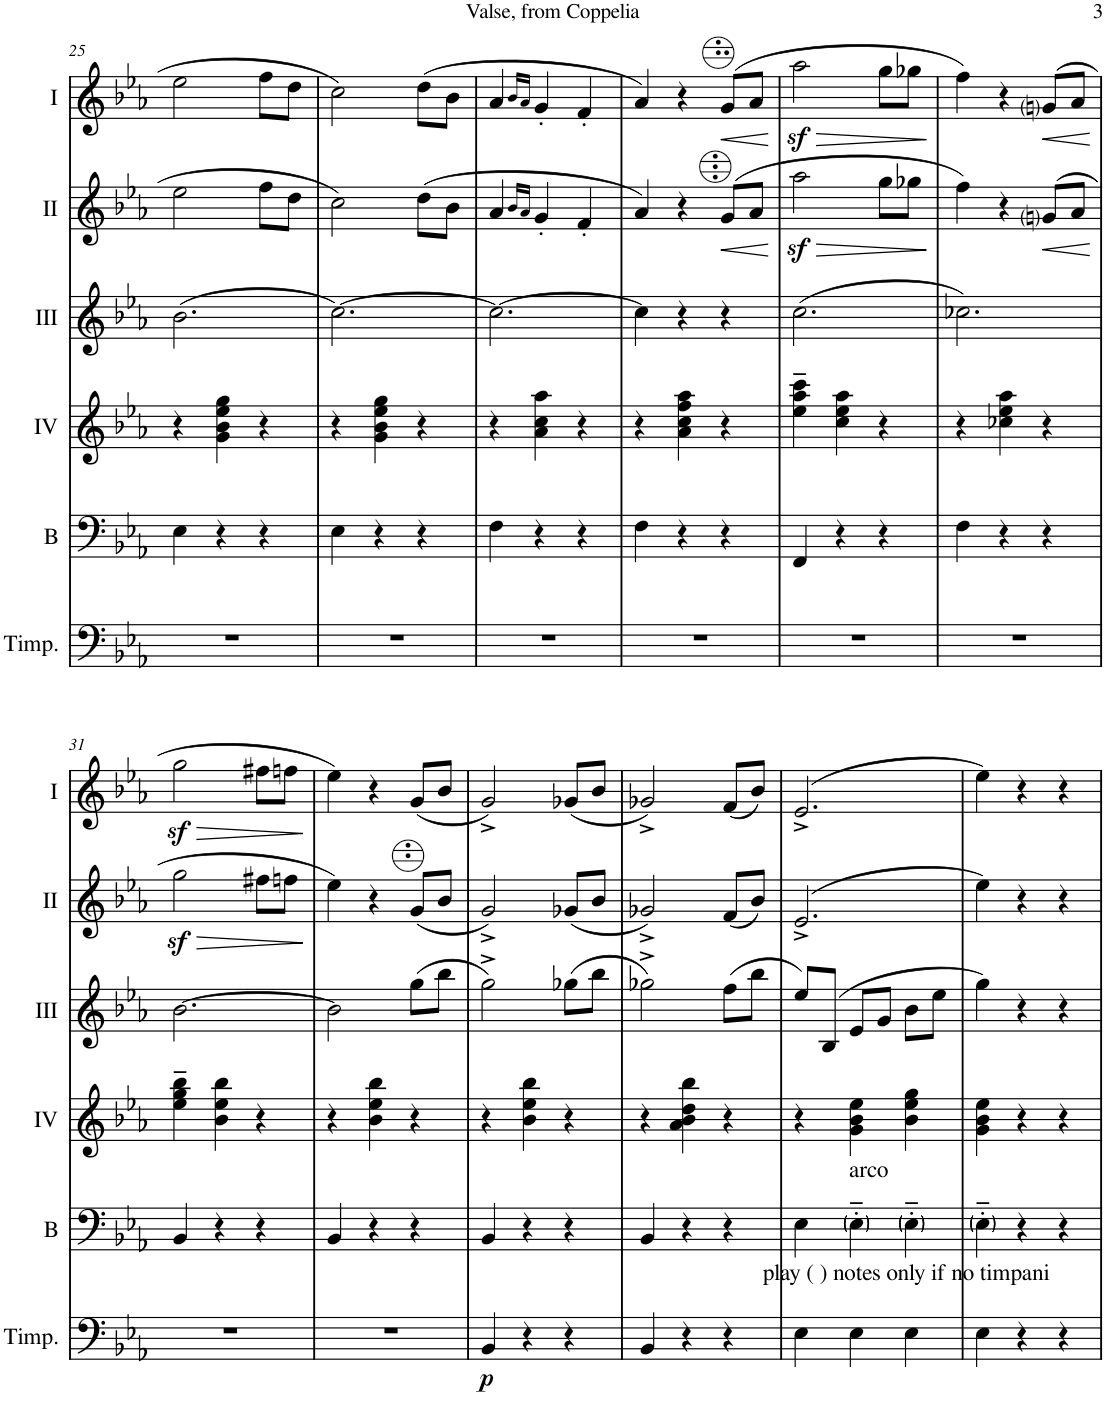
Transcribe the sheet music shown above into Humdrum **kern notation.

**kern	**dynam	**kern	**kern	**kern	**kern	**dynam	**kern	**dynam
*part6	*part6	*part5	*part4	*part3	*part2	*part2	*part1	*part1
*staff6	*staff6	*staff5	*staff4	*staff3	*staff2	*staff2	*staff1	*staff1
*I"Timpani	*	*I"Bass	*I"Acc. 4	*I"Acc. 3	*I"Acc. 2	*	*I"Acc. 1	*
*I'Timp.	*	*I'B	*	*	*	*	*	*
!!LO:PB:g=z
*clefF4	*	*clefF4	*clefG2	*clefG2	*clefG2	*	*clefG2	*
*	*	*Trd7c12	*Trd7c12	*Trd7c12	*	*	*	*
*k[b-e-a-]	*	*k[b-e-a-]	*k[b-e-a-]	*k[b-e-a-]	*k[b-e-a-]	*	*k[b-e-a-]	*
*M3/4	*	*M3/4	*M3/4	*M3/4	*M3/4	*	*M3/4	*
=25	=25	=25	=25	=25	=25	=25	=25	=25
2.r	.	4E-\	4r	(2.b-\	2ee-\	.	2ee-\	.
.	.	4r	4g\ 4b-\ 4ee-\ 4gg\	.	.	.	.	.
.	.	4r	4r	.	8ff\L	.	8ff\L	.
.	.	.	.	.	8dd\J	.	8dd\J	.
=26	=26	=26	=26	=26	=26	=26	=26	=26
2.r	.	4E-\	4r	[2.cc\)	2cc\	.	2cc\	.
.	.	4r	4g\ 4b-\ 4ee-\ 4gg\	.	.	.	.	.
.	.	4r	4r	.	(8dd\L	.	(8dd\L	.
.	.	.	.	.	8b-\J	.	8b-\J	.
=27	=27	=27	=27	=27	=27	=27	=27	=27
2.r	.	4F\	4r	2.cc\_	4a-/	.	4a-/	.
.	.	.	.	.	16qb-/LL	.	16qb-/LL	.
.	.	.	.	.	16qa-/JJ	.	16qa-/JJ	.
.	.	4r	4a-\ 4cc\ 4aa-\	.	4g'/	.	4g'/	.
.	.	4r	4r	.	4f'/	.	4f'/	.
=28	=28	=28	=28	=28	=28	=28	=28	=28
2.r	.	4F\	4r	4cc\]	4a-/)	.	4a-/)	.
.	.	4r	4a-\ 4cc\ 4ff\ 4aa-\	4r	4r	.	4r	.
!	!	!	!	!	!	!LO:HP:b	!	!LO:HP:b
.	.	4r	4r	4r	(8G/L	<	(8g/L	<
.	.	.	.	.	8A-/J	.	8a-/J	.
.	.	.	.	.	.	[	.	[
=29	=29	=29	=29	=29	=29	=29	=29	=29
!	!	!	!	!	!	!LO:HP:b	!	!LO:HP:b
2.r	.	4FF/	4ee-\~ 4aa-\~ 4ccc\~	(2.cc\	2a-z<\	>	2aa-z<\	>
.	.	4r	4cc\ 4ee-\ 4aa-\	.	.	.	.	.
.	.	4r	4r	.	8g\L	.	8gg\L	.
.	.	.	.	.	8g-X\J	.	8gg-X\J	.
.	.	.	.	.	.	]	.	]
=30	=30	=30	=30	=30	=30	=30	=30	=30
2.r	.	4F\	4r	2.cc-X\)	4f\)	.	4ff\)	.
.	.	4r	4cc-X\ 4ee-\ 4aa-\	.	4r	.	4r	.
!	!	!	!	!	!	!LO:HP:b	!	!LO:HP:b
.	.	4r	4r	.	(8Gni/L	<	(8gni/L	<
.	.	.	.	.	8A-/J	.	8a-/J	.
.	.	.	.	.	.	[	.	[
!!LO:LB:g=z
=31	=31	=31	=31	=31	=31	=31	=31	=31
!	!	!	!	!	!	!LO:HP:b	!	!LO:HP:b
2.r	.	4BB-/	4ee-\~ 4gg\~ 4bb-\~	[2.b-\	2gz<\	>	2ggz<\	>
.	.	4r	4b-\ 4ee-\ 4bb-\	.	.	.	.	.
.	.	4r	4r	.	8f#X\L	.	8ff#X\L	.
.	.	.	.	.	8fn\J	.	8ffn\J	.
.	.	.	.	.	.	]	.	]
=32	=32	=32	=32	=32	=32	=32	=32	=32
2.r	.	4BB-/	4r	2b-\]	4e-\)	.	4ee-\)	.
.	.	4r	4b-\ 4ee-\ 4bb-\	.	4r	.	4r	.
.	.	4r	4r	(8gg\L	(8g/L	.	(8g/L	.
.	.	.	.	8bb-\J	8b-/J	.	8b-/J	.
=33	=33	=33	=33	=33	=33	=33	=33	=33
!	!LO:DY:b	!	!	!	!	!	!	!
4BB-/	p	4BB-/	4r	2gg^\)	2g^/)	.	2g^/)	.
4r	.	4r	4b-\ 4ee-\ 4bb-\	.	.	.	.	.
4r	.	4r	4r	(8gg-X\L	(8g-X/L	.	(8g-X/L	.
.	.	.	.	8bb-\J	8b-/J	.	8b-/J	.
=34	=34	=34	=34	=34	=34	=34	=34	=34
4BB-/	.	4BB-/	4r	2gg-X^\)	2g-X^/)	.	2g-X^/)	.
4r	.	4r	4a-\ 4b-\ 4dd\ 4bb-\	.	.	.	.	.
4r	.	4r	4r	(8ff\L	(8f/L	.	(8f/L	.
.	.	.	.	8bb-\J	8b-/J)	.	8b-/J)	.
=35	=35	=35	=35	=35	=35	=35	=35	=35
4E-\	.	4E-\	4r	8ee-/L)	(2.e-^/	.	(2.e-^/	.
.	.	.	.	(8B-/J	.	.	.	.
!	!	!LO:TX:b:t=play ( ) notes only if no timpani	!	!	!	!	!	!
!	!	!LO:TX:a:t=arco	!	!	!	!	!	!
4E-\	.	4E-'~\	4g\ 4b-\ 4ee-\	8e-/L	.	.	.	.
.	.	.	.	8g/J	.	.	.	.
4E-\	.	4E-'~\	4b-\ 4ee-\ 4gg\	8b-\L	.	.	.	.
.	.	.	.	8ee-\J	.	.	.	.
=36	=36	=36	=36	=36	=36	=36	=36	=36
4E-\	.	4E-'~\	4g\ 4b-\ 4ee-\	4gg\)	4ee-\)	.	4ee-\)	.
4r	.	4r	4r	4r	4r	.	4r	.
4r	.	4r	4r	4r	4r	.	4r	.
=	=	=	=	=	=	=	=	=
*-	*-	*-	*-	*-	*-	*-	*-	*-
